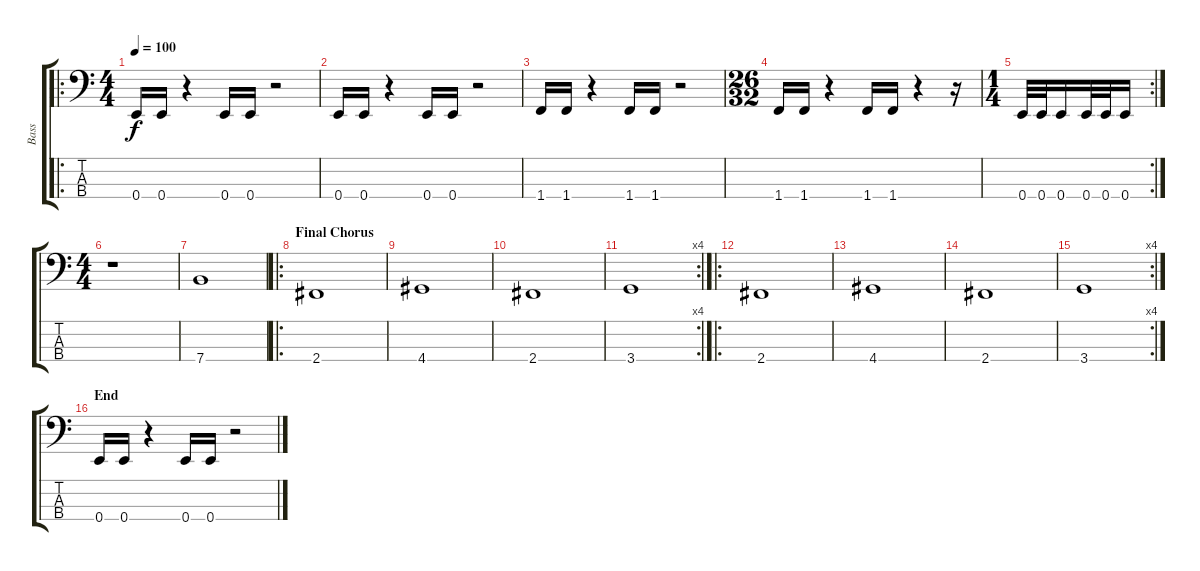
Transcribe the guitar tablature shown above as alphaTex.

\track ("Bass" "Bass") {instrument electricbassfinger}
\staff {score tabs}
\tuning (G2 D2 A1 E1) {hide}
\ro
\ts (4 4)
\tempo 100
\clef f4
\ks c
0.4.16{dy f} 0.4.16 r.4 0.4.16 0.4.16 r.2 |
0.4.16 0.4.16 r.4 0.4.16 0.4.16 r.2 |
1.4.16 1.4.16 r.4 1.4.16 1.4.16 r.2 |
\ts (26 32)
1.4.16 1.4.16 r.4 1.4.16 1.4.16 r.4 r.16 |
\rc 2
\ts (1 4)
0.4.32 0.4.32 0.4.16 0.4.32 0.4.32 0.4.16 |
\ts (4 4)
r.1 |
7.4.1 |
\ro
\section ("" "Final Chorus")
2.4.1 |
4.4.1 |
2.4.1 |
\rc 4
3.4.1 |
\ro
2.4.1 |
4.4.1 |
2.4.1 |
\rc 4
3.4.1 |
\section ("" "End")
0.4.16 0.4.16 r.4 0.4.16 0.4.16 r.2
